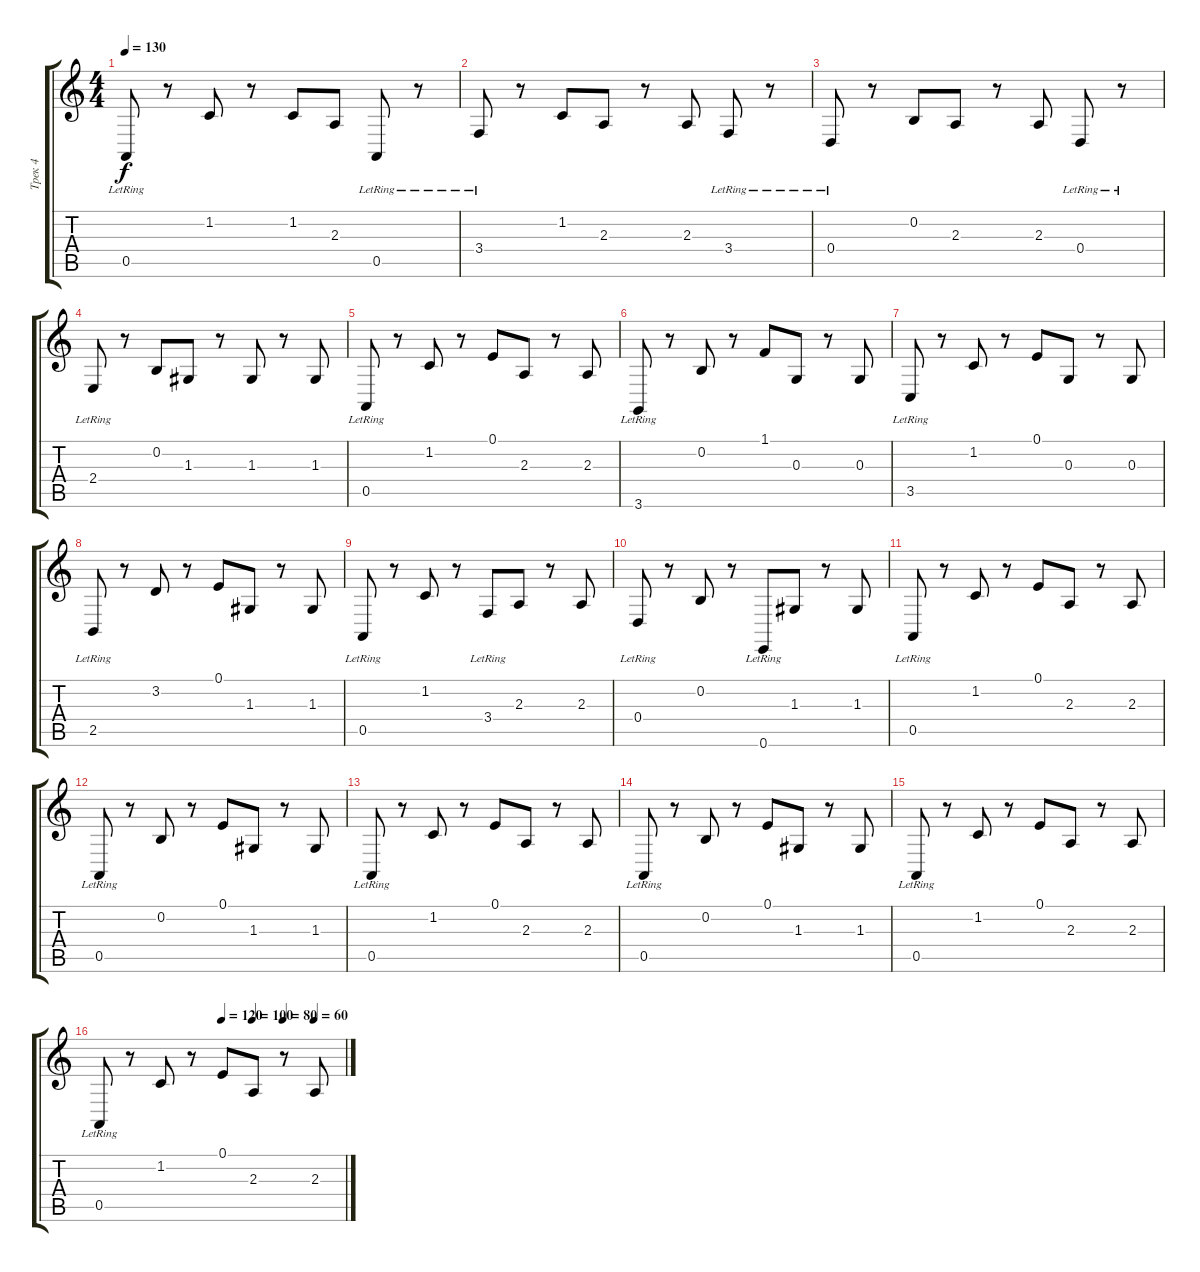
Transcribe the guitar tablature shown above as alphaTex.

\track ("Трек 4" "Трек 4") {instrument drawbarorgan}
\staff {score tabs}
\tuning (E4 B3 G3 D3 A2 E2) {hide}
\ts (4 4)
\tempo 130
\clef g2
\ks c
0.5{lr}.8{dy f instrument drawbarorgan} r.8 1.2.8 r.8 1.2.8 2.3.8 0.5{lr}.8 r.8 |
3.4{lr}.8 r.8 1.2.8 2.3.8 r.8 2.3.8 3.4{lr}.8 r.8 |
0.4{lr}.8 r.8 0.2.8 2.3.8 r.8 2.3.8 0.4{lr}.8 r.8 |
2.4{lr}.8 r.8 0.2.8 1.3.8 r.8 1.3.8 r.8 1.3.8 |
0.5{lr}.8 r.8 1.2.8 r.8 0.1.8 2.3.8 r.8 2.3.8 |
3.6{lr}.8 r.8 0.2.8 r.8 1.1.8 0.3.8 r.8 0.3.8 |
3.5{lr}.8 r.8 1.2.8 r.8 0.1.8 0.3.8 r.8 0.3.8 |
2.5{lr}.8 r.8 3.2.8 r.8 0.1.8 1.3.8 r.8 1.3.8 |
0.5{lr}.8 r.8 1.2.8 r.8 3.4{lr}.8 2.3.8 r.8 2.3.8 |
0.4{lr}.8 r.8 0.2.8 r.8 0.6{lr}.8 1.3.8 r.8 1.3.8 |
0.5{lr}.8 r.8 1.2.8 r.8 0.1.8 2.3.8 r.8 2.3.8 |
0.5{lr}.8 r.8 0.2.8 r.8 0.1.8 1.3.8 r.8 1.3.8 |
0.5{lr}.8 r.8 1.2.8 r.8 0.1.8 2.3.8 r.8 2.3.8 |
0.5{lr}.8 r.8 0.2.8 r.8 0.1.8 1.3.8 r.8 1.3.8 |
0.5{lr}.8 r.8 1.2.8 r.8 0.1.8 2.3.8 r.8 2.3.8 |
\tempo (120 0.5)
\tempo (100 0.625)
\tempo (80 0.75)
\tempo (60 0.875)
0.5{lr}.8 r.8 1.2.8 r.8 0.1.8 2.3.8 r.8 2.3.8
